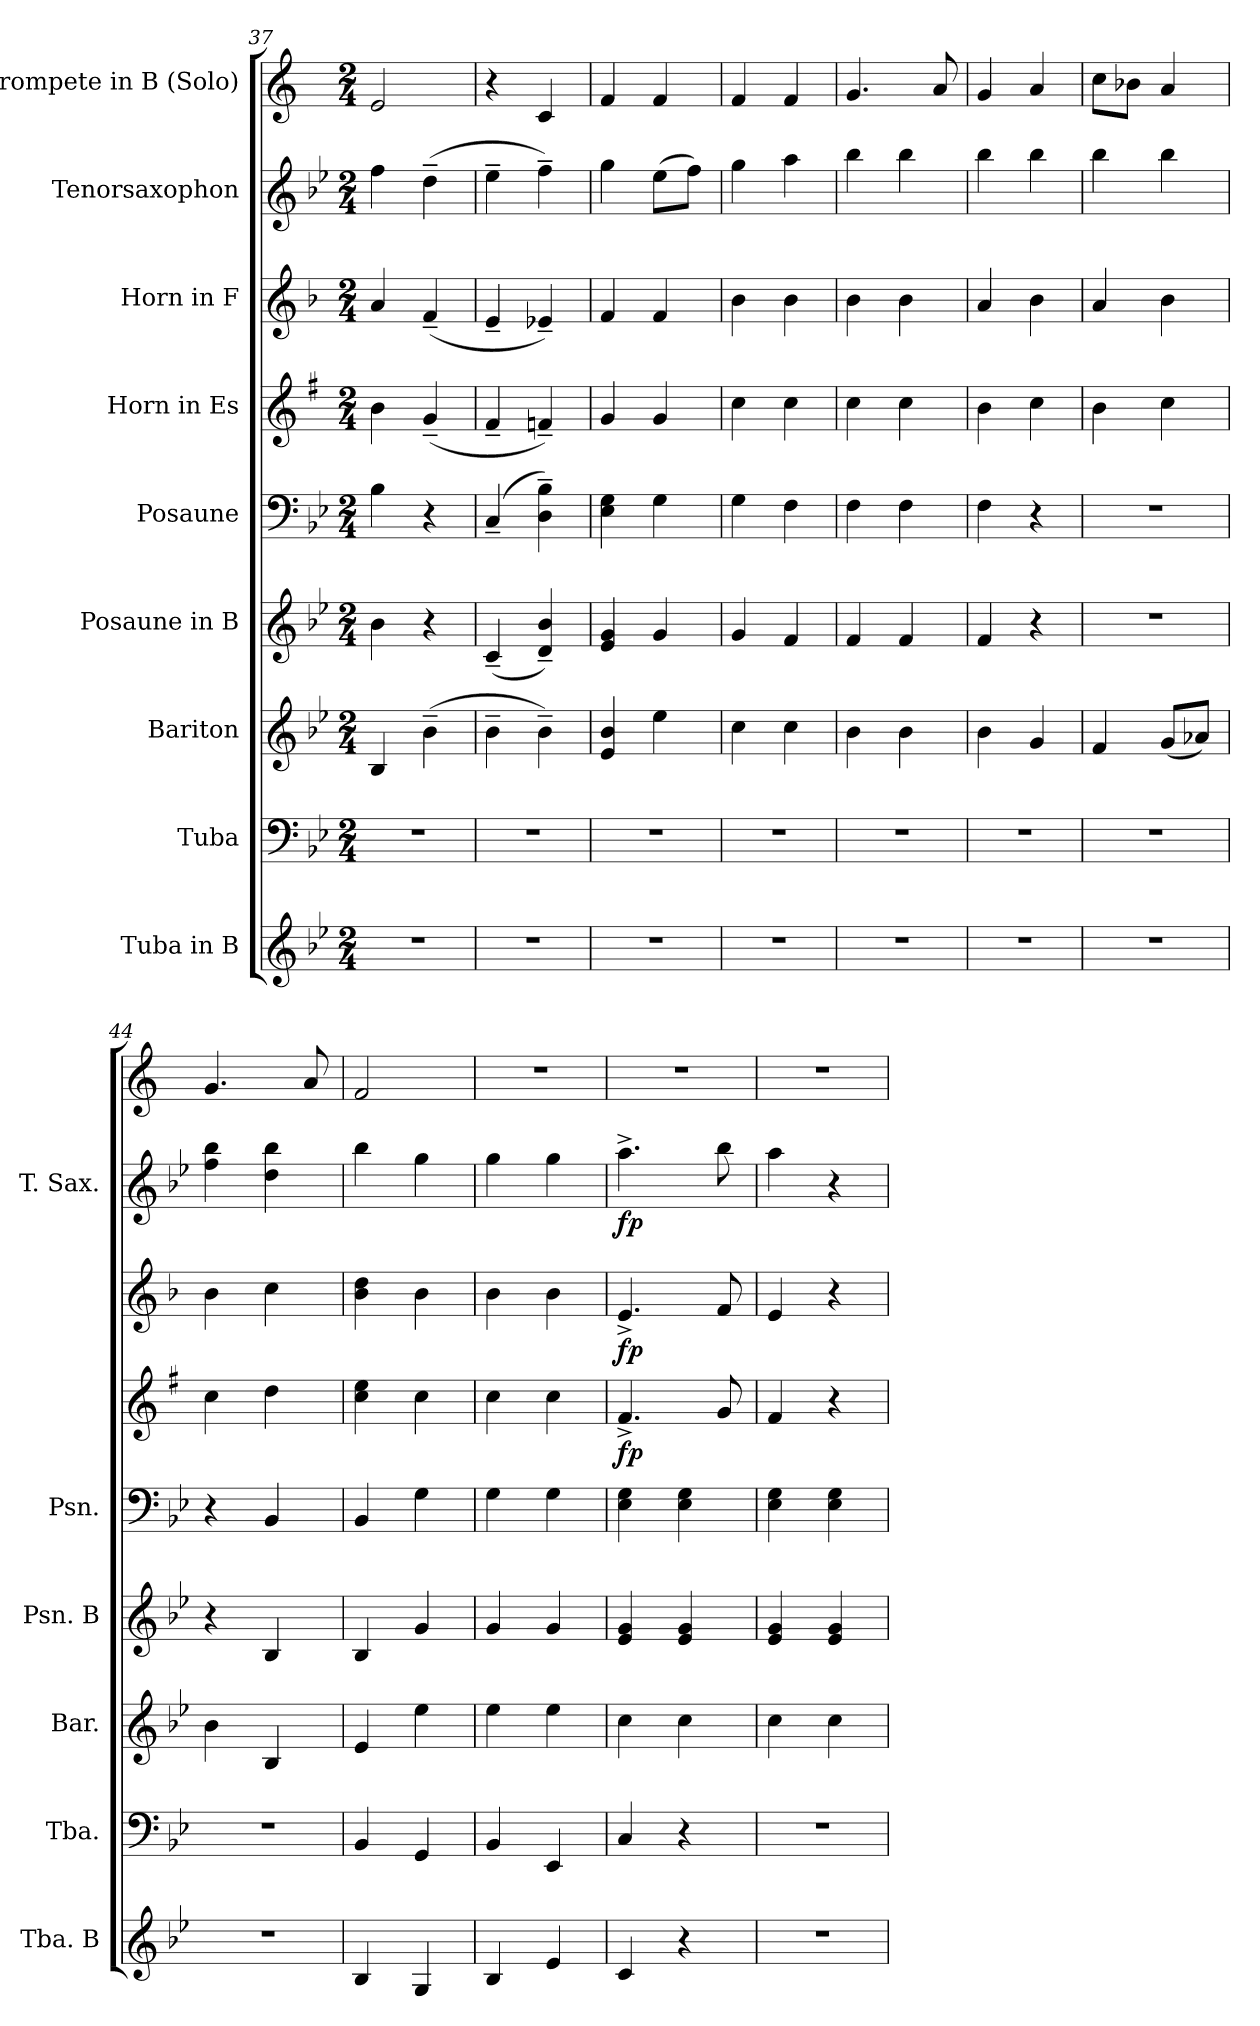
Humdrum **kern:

**kern	**kern	**kern	**kern	**kern	**kern	**dynam	**kern	**dynam	**kern	**dynam	**kern
*part9	*part8	*part7	*part6	*part5	*part4	*part4	*part3	*part3	*part2	*part2	*part1
*staff9	*staff8	*staff7	*staff6	*staff5	*staff4	*staff4	*staff3	*staff3	*staff2	*staff2	*staff1
*I"Tuba in B	*I"Tuba	*I"Bariton	*I"Posaune in B	*I"Posaune	*I"Horn in Es	*	*I"Horn in F	*	*I"Tenorsaxophon	*	*I"Trompete in B (Solo)
*I'Tba. B	*I'Tba.	*I'Bar.	*I'Psn. B	*I'Psn.	*	*	*	*	*I'T. Sax.	*	*
*clefG2	*clefF4	*clefG2	*clefG2	*clefF4	*clefG2	*	*clefG2	*	*clefG2	*	*clefG2
*ITrd8c14	*	*ITrd8c14	*ITrd8c14	*	*ITrd5c9	*	*ITrd4c7	*	*ITrd8c14	*	*ITrd1c2
*k[b-e-]	*k[b-e-]	*k[b-e-]	*k[b-e-]	*k[b-e-]	*k[b-e-]	*	*k[b-e-]	*	*k[b-e-]	*	*k[b-e-]
*M2/4	*M2/4	*M2/4	*M2/4	*M2/4	*M2/4	*	*M2/4	*	*M2/4	*	*M2/4
=37	=37	=37	=37	=37	=37	=37	=37	=37	=37	=37	=37
2r	2r	4BB-/	4B-\	4B-\	4d\	.	4d/	.	4f\	.	2d/
.	.	(>4B-~\	4r	4r	(<4B-~/	.	(<4B-~/	.	(>4d~\	.	.
!!LO:LB:g=z
=38	=38	=38	=38	=38	=38	=38	=38	=38	=38	=38	=38
2r	2r	4B-~\	(<4C~/	(>4C~/	4A~/	.	4A~/	.	4e-~\	.	4r
.	.	4B-~\)	4D/~ 4B-/~)	4D\~ 4B-\~)	4A-X~/)	.	4A-X~/)	.	4f~\)	.	4B-/
=39	=39	=39	=39	=39	=39	=39	=39	=39	=39	=39	=39
2r	2r	4E-/ 4B-/	4E-/ 4G/	4E-\ 4G\	4B-/	.	4B-/	.	4g\	.	4e-/
.	.	4e-\	4G/	4G\	4B-/	.	4B-/	.	(>8e-\L	.	4e-/
.	.	.	.	.	.	.	.	.	8f\J)	.	.
=40	=40	=40	=40	=40	=40	=40	=40	=40	=40	=40	=40
2r	2r	4c\	4G/	4G\	4e-\	.	4e-\	.	4g\	.	4e-/
.	.	4c\	4F/	4F\	4e-\	.	4e-\	.	4a\	.	4e-/
=41	=41	=41	=41	=41	=41	=41	=41	=41	=41	=41	=41
2r	2r	4B-\	4F/	4F\	4e-\	.	4e-\	.	4b-\	.	4.f/
.	.	4B-\	4F/	4F\	4e-\	.	4e-\	.	4b-\	.	.
.	.	.	.	.	.	.	.	.	.	.	8g/
=42	=42	=42	=42	=42	=42	=42	=42	=42	=42	=42	=42
2r	2r	4B-\	4F/	4F\	4d\	.	4d/	.	4b-\	.	4f/
.	.	4G/	4r	4r	4e-\	.	4e-\	.	4b-\	.	4g/
=43	=43	=43	=43	=43	=43	=43	=43	=43	=43	=43	=43
2r	2r	4F/	2r	2r	4d\	.	4d/	.	4b-\	.	8b-\L
.	.	.	.	.	.	.	.	.	.	.	8a-X\J
.	.	(<8G/L	.	.	4e-\	.	4e-\	.	4b-\	.	4g/
.	.	8A-X/J)	.	.	.	.	.	.	.	.	.
=44	=44	=44	=44	=44	=44	=44	=44	=44	=44	=44	=44
2r	2r	4B-\	4r	4r	4e-\	.	4e-\	.	4f\ 4b-\	.	4.f/
.	.	4BB-/	4BB-/	4BB-/	4f\	.	4f\	.	4d\ 4b-\	.	.
.	.	.	.	.	.	.	.	.	.	.	8g/
=45	=45	=45	=45	=45	=45	=45	=45	=45	=45	=45	=45
4BB-/	4BB-/	4E-/	4BB-/	4BB-/	4e-\ 4g\	.	4e-\ 4g\	.	4b-\	.	2e-/
4GG/	4GG/	4e-\	4G/	4G\	4e-\	.	4e-\	.	4g\	.	.
=46	=46	=46	=46	=46	=46	=46	=46	=46	=46	=46	=46
4BB-/	4BB-/	4e-\	4G/	4G\	4e-\	.	4e-\	.	4g\	.	2r
4E-/	4EE-/	4e-\	4G/	4G\	4e-\	.	4e-\	.	4g\	.	.
=47	=47	=47	=47	=47	=47	=47	=47	=47	=47	=47	=47
!	!	!	!	!	!	!LO:DY:b	!	!LO:DY:b	!	!LO:DY:b	!
4C/	4C/	4c\	4E-/ 4G/	4E-\ 4G\	4.A^/	fp	4.A^/	fp	4.a^\	fp	2r
4r	4r	4c\	4E-/ 4G/	4E-\ 4G\	.	.	.	.	.	.	.
.	.	.	.	.	8B-/	.	8B-/	.	8b-\	.	.
=48	=48	=48	=48	=48	=48	=48	=48	=48	=48	=48	=48
2r	2r	4c\	4E-/ 4G/	4E-\ 4G\	4A/	.	4A/	.	4a\	.	2r
.	.	4c\	4E-/ 4G/	4E-\ 4G\	4r	.	4r	.	4r	.	.
=	=	=	=	=	=	=	=	=	=	=	=
*-	*-	*-	*-	*-	*-	*-	*-	*-	*-	*-	*-
